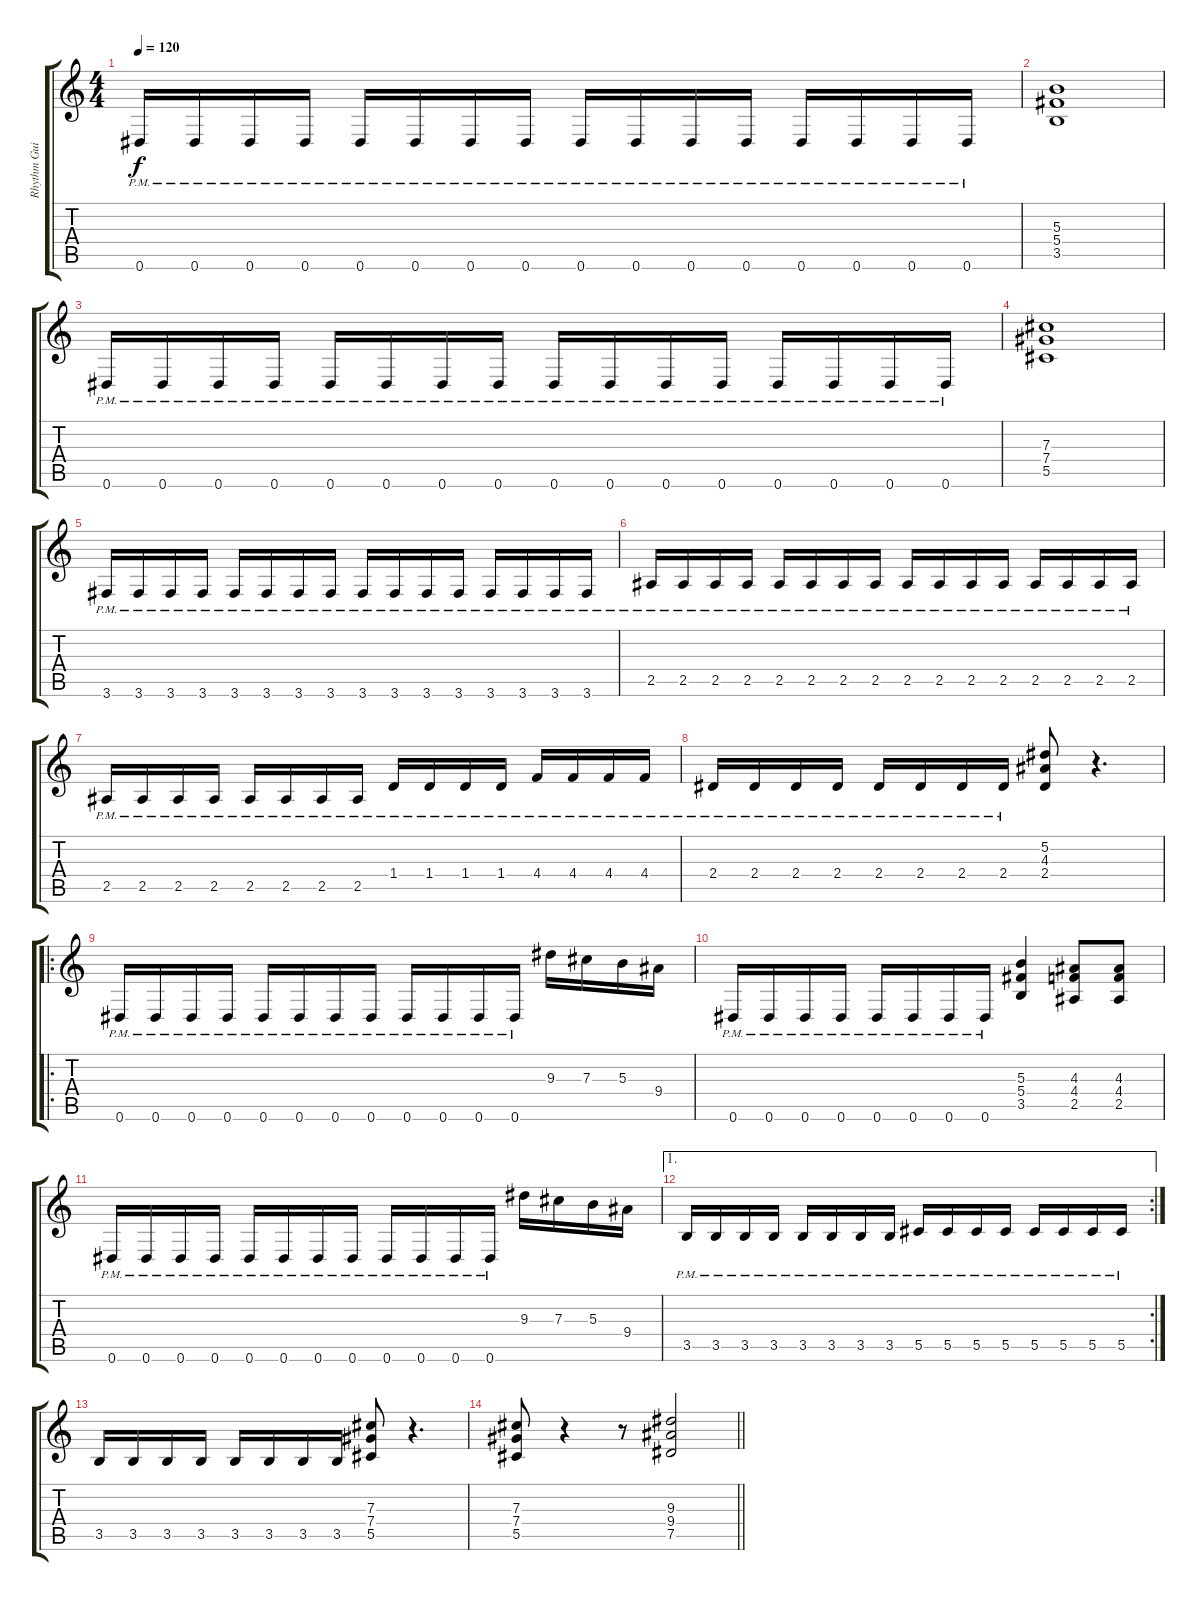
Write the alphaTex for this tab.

\track ("Rhythm Guitar" "Rhythm Gui") {instrument distortionguitar}
\staff {score tabs}
\tuning (Eb4 Bb3 Gb3 Db3 Ab2 Eb2) {hide}
\ts (4 4)
\tempo 120
\clef g2
\ks c
0.6{pm}.16{dy f} 0.6{pm}.16 0.6{pm}.16 0.6{pm}.16 0.6{pm}.16 0.6{pm}.16 0.6{pm}.16 0.6{pm}.16 0.6{pm}.16 0.6{pm}.16 0.6{pm}.16 0.6{pm}.16 0.6{pm}.16 0.6{pm}.16 0.6{pm}.16 0.6{pm}.16 |
(5.3 5.4 3.5).1 |
0.6{pm}.16 0.6{pm}.16 0.6{pm}.16 0.6{pm}.16 0.6{pm}.16 0.6{pm}.16 0.6{pm}.16 0.6{pm}.16 0.6{pm}.16 0.6{pm}.16 0.6{pm}.16 0.6{pm}.16 0.6{pm}.16 0.6{pm}.16 0.6{pm}.16 0.6{pm}.16 |
(7.3 7.4 5.5).1 |
3.6{pm}.16 3.6{pm}.16 3.6{pm}.16 3.6{pm}.16 3.6{pm}.16 3.6{pm}.16 3.6{pm}.16 3.6{pm}.16 3.6{pm}.16 3.6{pm}.16 3.6{pm}.16 3.6{pm}.16 3.6{pm}.16 3.6{pm}.16 3.6{pm}.16 3.6{pm}.16 |
2.5{pm}.16 2.5{pm}.16 2.5{pm}.16 2.5{pm}.16 2.5{pm}.16 2.5{pm}.16 2.5{pm}.16 2.5{pm}.16 2.5{pm}.16 2.5{pm}.16 2.5{pm}.16 2.5{pm}.16 2.5{pm}.16 2.5{pm}.16 2.5{pm}.16 2.5{pm}.16 |
2.5{pm}.16 2.5{pm}.16 2.5{pm}.16 2.5{pm}.16 2.5{pm}.16 2.5{pm}.16 2.5{pm}.16 2.5{pm}.16 1.4{pm}.16 1.4{pm}.16 1.4{pm}.16 1.4{pm}.16 4.4{pm}.16 4.4{pm}.16 4.4{pm}.16 4.4{pm}.16 |
2.4{pm}.16 2.4{pm}.16 2.4{pm}.16 2.4{pm}.16 2.4{pm}.16 2.4{pm}.16 2.4{pm}.16 2.4{pm}.16 (5.2 4.3 2.4).8 r.4{d} |
\ro
0.6{pm}.16 0.6{pm}.16 0.6{pm}.16 0.6{pm}.16 0.6{pm}.16 0.6{pm}.16 0.6{pm}.16 0.6{pm}.16 0.6{pm}.16 0.6{pm}.16 0.6{pm}.16 0.6{pm}.16 9.3.16 7.3.16 5.3.16 9.4.16 |
0.6{pm}.16 0.6{pm}.16 0.6{pm}.16 0.6{pm}.16 0.6{pm}.16 0.6{pm}.16 0.6{pm}.16 0.6{pm}.16 (5.3 5.4 3.5).4 (4.3 4.4 2.5).8 (4.3 4.4 2.5).8 |
0.6{pm}.16 0.6{pm}.16 0.6{pm}.16 0.6{pm}.16 0.6{pm}.16 0.6{pm}.16 0.6{pm}.16 0.6{pm}.16 0.6{pm}.16 0.6{pm}.16 0.6{pm}.16 0.6{pm}.16 9.3.16 7.3.16 5.3.16 9.4.16 |
\ae 1
\rc 2
3.5{pm}.16 3.5{pm}.16 3.5{pm}.16 3.5{pm}.16 3.5{pm}.16 3.5{pm}.16 3.5{pm}.16 3.5{pm}.16 5.5{pm}.16 5.5{pm}.16 5.5{pm}.16 5.5{pm}.16 5.5{pm}.16 5.5{pm}.16 5.5{pm}.16 5.5{pm}.16 |
3.5.16 3.5.16 3.5.16 3.5.16 3.5.16 3.5.16 3.5.16 3.5.16 (7.3 7.4 5.5).8 r.4{d} |
\barLineRight lightlight
(7.3 7.4 5.5).8 r.4 r.8 (9.3 9.4 7.5).2
